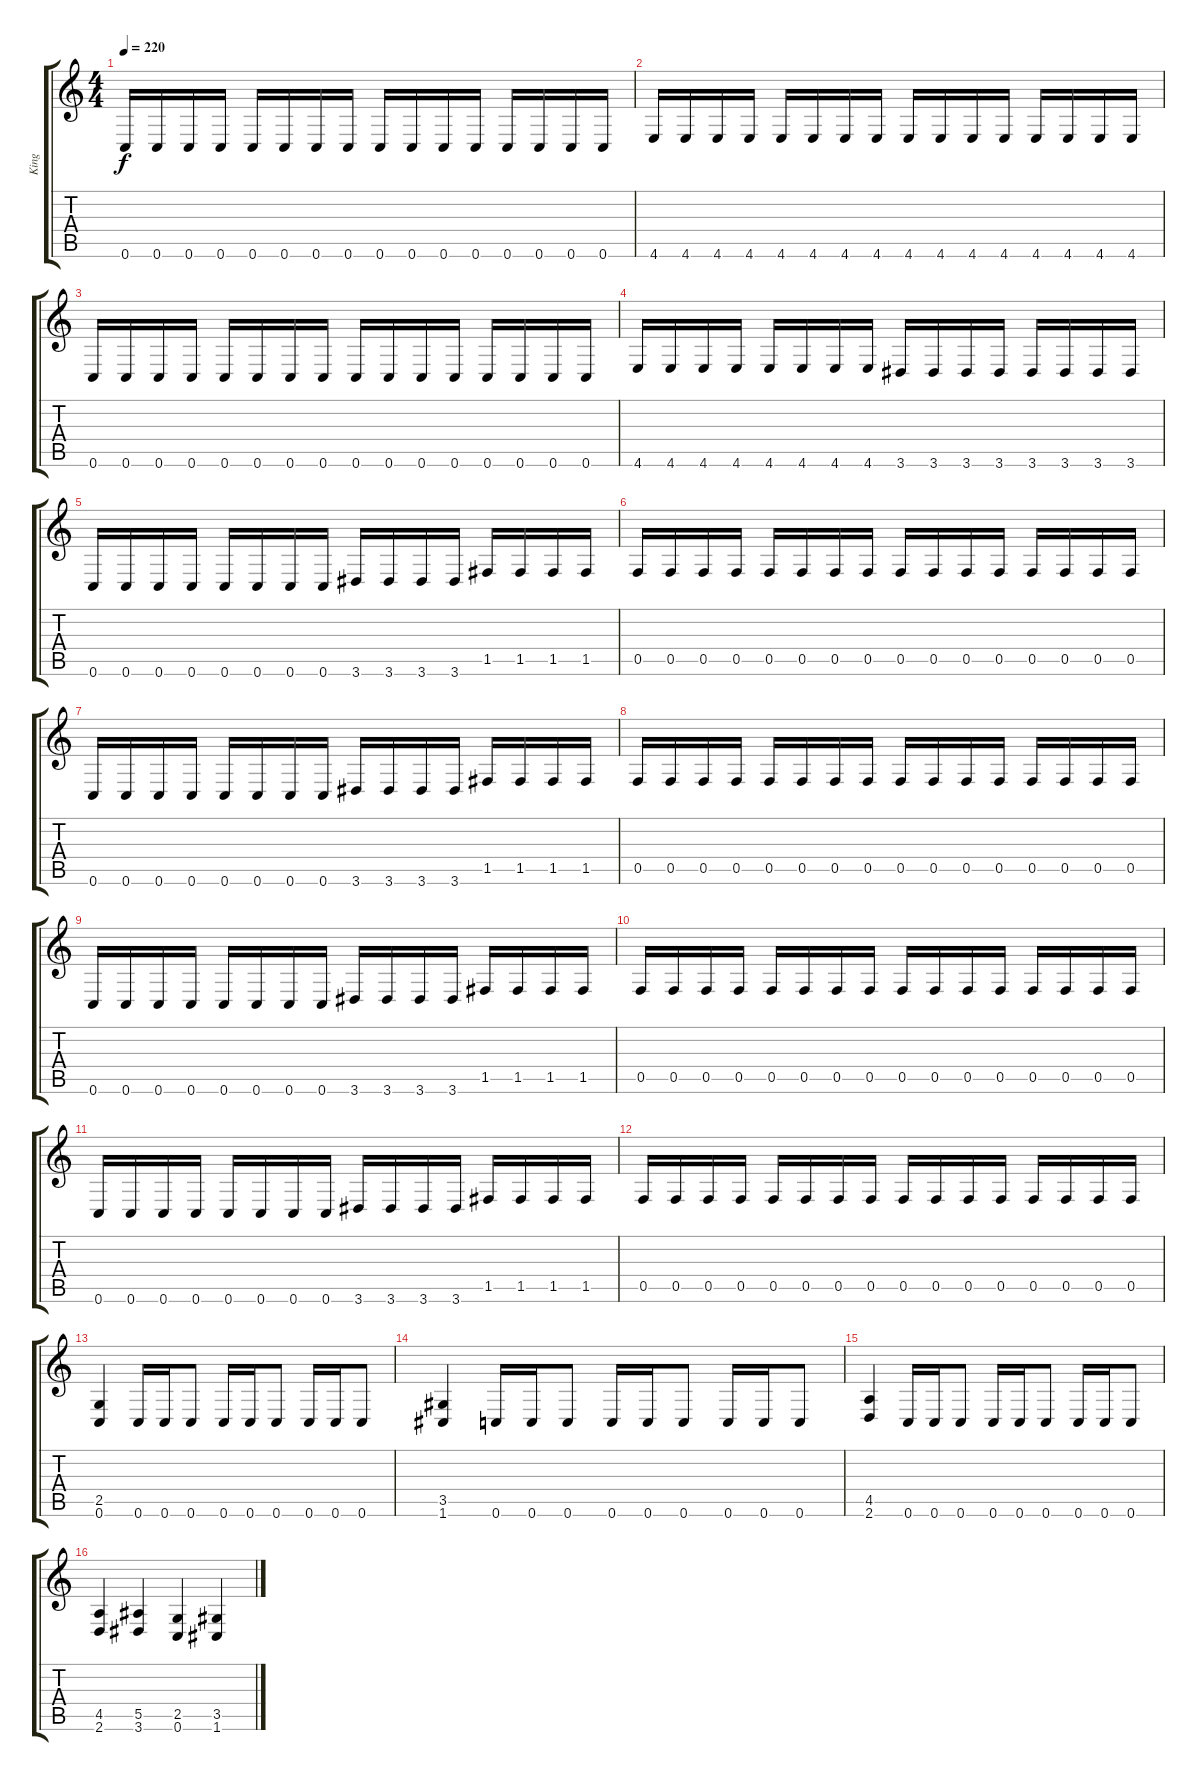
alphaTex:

\track ("King" "King") {instrument distortionguitar}
\staff {score tabs}
\tuning (C4 G3 Eb3 Bb2 F2 C2) {hide}
\ts (4 4)
\tempo 220
\clef g2
\ks c
0.6.16{dy f} 0.6.16 0.6.16 0.6.16 0.6.16 0.6.16 0.6.16 0.6.16 0.6.16 0.6.16 0.6.16 0.6.16 0.6.16 0.6.16 0.6.16 0.6.16 |
4.6.16 4.6.16 4.6.16 4.6.16 4.6.16 4.6.16 4.6.16 4.6.16 4.6.16 4.6.16 4.6.16 4.6.16 4.6.16 4.6.16 4.6.16 4.6.16 |
0.6.16 0.6.16 0.6.16 0.6.16 0.6.16 0.6.16 0.6.16 0.6.16 0.6.16 0.6.16 0.6.16 0.6.16 0.6.16 0.6.16 0.6.16 0.6.16 |
4.6.16 4.6.16 4.6.16 4.6.16 4.6.16 4.6.16 4.6.16 4.6.16 3.6.16 3.6.16 3.6.16 3.6.16 3.6.16 3.6.16 3.6.16 3.6.16 |
0.6.16 0.6.16 0.6.16 0.6.16 0.6.16 0.6.16 0.6.16 0.6.16 3.6.16 3.6.16 3.6.16 3.6.16 1.5.16 1.5.16 1.5.16 1.5.16 |
0.5.16 0.5.16 0.5.16 0.5.16 0.5.16 0.5.16 0.5.16 0.5.16 0.5.16 0.5.16 0.5.16 0.5.16 0.5.16 0.5.16 0.5.16 0.5.16 |
0.6.16 0.6.16 0.6.16 0.6.16 0.6.16 0.6.16 0.6.16 0.6.16 3.6.16 3.6.16 3.6.16 3.6.16 1.5.16 1.5.16 1.5.16 1.5.16 |
0.5.16 0.5.16 0.5.16 0.5.16 0.5.16 0.5.16 0.5.16 0.5.16 0.5.16 0.5.16 0.5.16 0.5.16 0.5.16 0.5.16 0.5.16 0.5.16 |
0.6.16 0.6.16 0.6.16 0.6.16 0.6.16 0.6.16 0.6.16 0.6.16 3.6.16 3.6.16 3.6.16 3.6.16 1.5.16 1.5.16 1.5.16 1.5.16 |
0.5.16 0.5.16 0.5.16 0.5.16 0.5.16 0.5.16 0.5.16 0.5.16 0.5.16 0.5.16 0.5.16 0.5.16 0.5.16 0.5.16 0.5.16 0.5.16 |
0.6.16 0.6.16 0.6.16 0.6.16 0.6.16 0.6.16 0.6.16 0.6.16 3.6.16 3.6.16 3.6.16 3.6.16 1.5.16 1.5.16 1.5.16 1.5.16 |
0.5.16 0.5.16 0.5.16 0.5.16 0.5.16 0.5.16 0.5.16 0.5.16 0.5.16 0.5.16 0.5.16 0.5.16 0.5.16 0.5.16 0.5.16 0.5.16 |
(2.5 0.6).4 0.6.16 0.6.16 0.6.8 0.6.16 0.6.16 0.6.8 0.6.16 0.6.16 0.6.8 |
(3.5 1.6).4 0.6.16 0.6.16 0.6.8 0.6.16 0.6.16 0.6.8 0.6.16 0.6.16 0.6.8 |
(4.5 2.6).4 0.6.16 0.6.16 0.6.8 0.6.16 0.6.16 0.6.8 0.6.16 0.6.16 0.6.8 |
(4.5 2.6).4 (5.5 3.6).4 (2.5 0.6).4 (3.5 1.6).4
